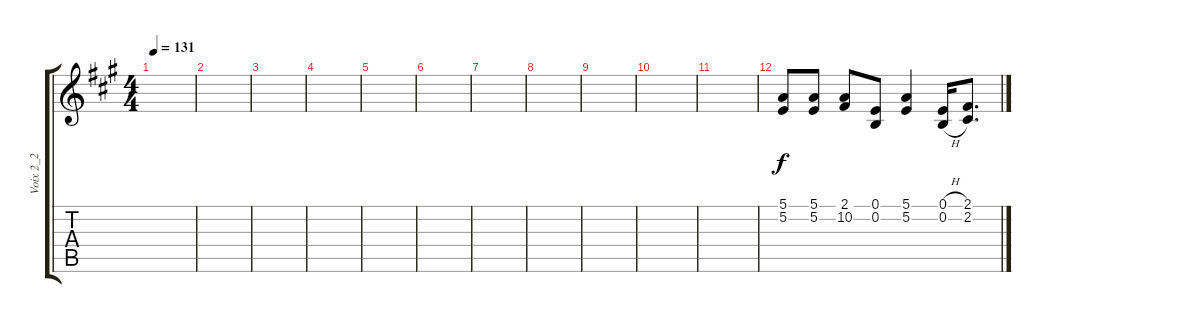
\track ("Voix 2_2" "Voix 2_2") {instrument pad4choir}
\staff {score tabs}
\tuning (E4 B3 G3 D3 A2 E2) {hide}
\ts (4 4)
\tempo 131
\clef g2
\ks a
|
|
|
|
|
|
|
|
|
|
|
(5.1 5.2).8 (5.1 5.2).8 (2.1 10.2).8 (0.1 0.2).8 (5.1 5.2).4 (0.1{h} 0.2{h}).16 (2.1 2.2).8{d}
